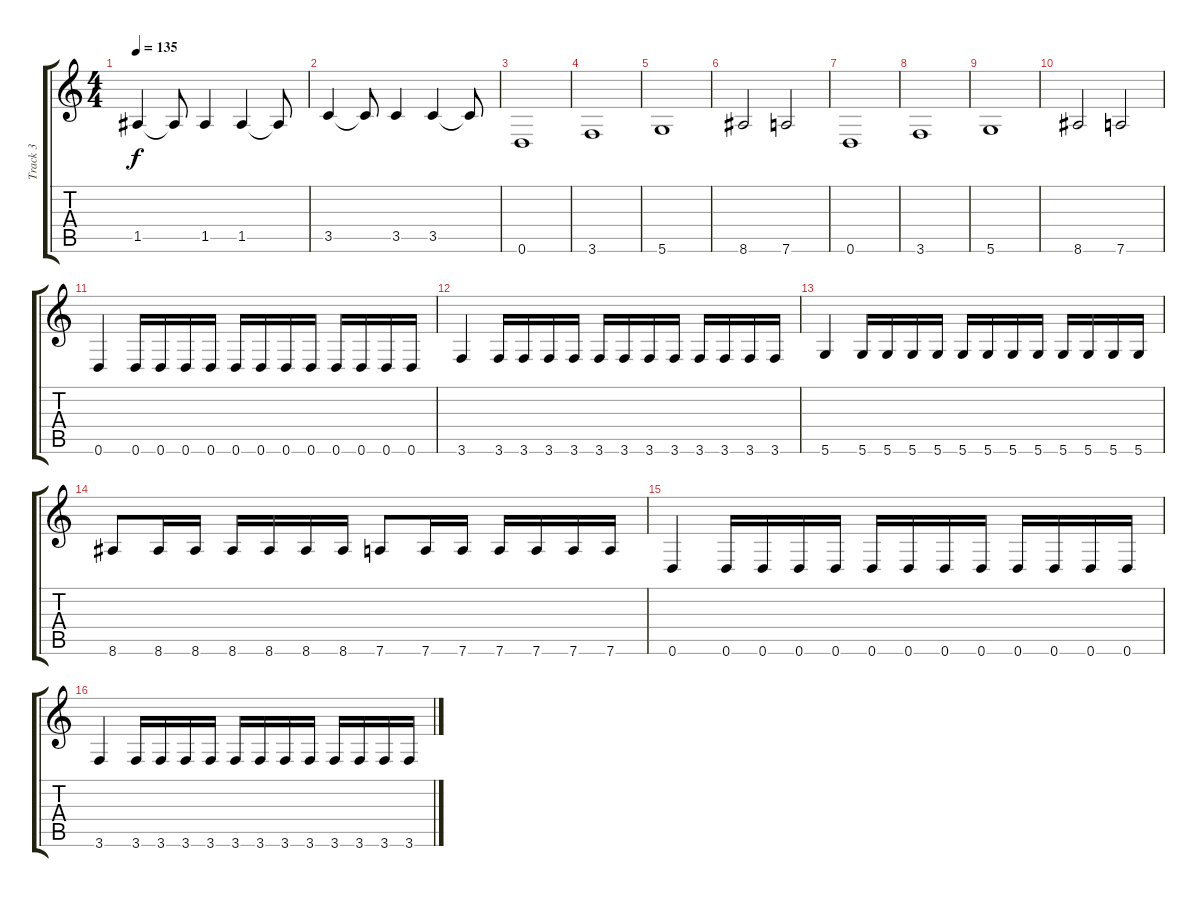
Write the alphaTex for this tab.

\track ("Track 3" "Track 3") {instrument electricbasspick}
\staff {score tabs}
\tuning (E4 B3 G3 D3 A2 D2) {hide}
\ts (4 4)
\tempo 135
\clef g2
\ks c
1.5.4{dy f} 1.5{t}.8 1.5.4 1.5.4 1.5{t}.8 |
3.5.4 3.5{t}.8 3.5.4 3.5.4 3.5{t}.8 |
0.6.1 |
3.6.1 |
5.6.1 |
8.6.2 7.6.2 |
0.6.1 |
3.6.1 |
5.6.1 |
8.6.2 7.6.2 |
0.6.4 0.6.16 0.6.16 0.6.16 0.6.16 0.6.16 0.6.16 0.6.16 0.6.16 0.6.16 0.6.16 0.6.16 0.6.16 |
3.6.4 3.6.16 3.6.16 3.6.16 3.6.16 3.6.16 3.6.16 3.6.16 3.6.16 3.6.16 3.6.16 3.6.16 3.6.16 |
5.6.4 5.6.16 5.6.16 5.6.16 5.6.16 5.6.16 5.6.16 5.6.16 5.6.16 5.6.16 5.6.16 5.6.16 5.6.16 |
8.6.8 8.6.16 8.6.16 8.6.16 8.6.16 8.6.16 8.6.16 7.6.8 7.6.16 7.6.16 7.6.16 7.6.16 7.6.16 7.6.16 |
0.6.4 0.6.16 0.6.16 0.6.16 0.6.16 0.6.16 0.6.16 0.6.16 0.6.16 0.6.16 0.6.16 0.6.16 0.6.16 |
3.6.4 3.6.16 3.6.16 3.6.16 3.6.16 3.6.16 3.6.16 3.6.16 3.6.16 3.6.16 3.6.16 3.6.16 3.6.16
